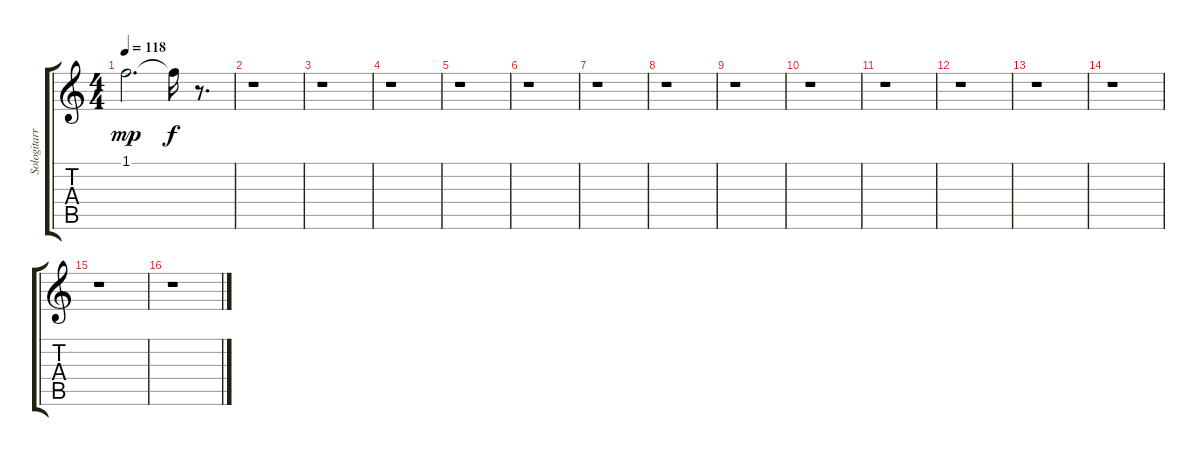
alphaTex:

\track ("Sologitarre" "Sologitarr") {instrument electricguitarjazz}
\staff {score tabs}
\tuning (E4 B3 G3 D3 A2 E2) {hide}
\ts (4 4)
\tempo 118
\clef g2
\ks c
1.1.2{d dy mp} 1.1{t}.16{dy f} r.8{d} |
r.1 |
r.1 |
r.1 |
r.1 |
r.1 |
r.1 |
r.1 |
r.1 |
r.1 |
r.1 |
r.1 |
r.1 |
r.1 |
r.1 |
r.1
